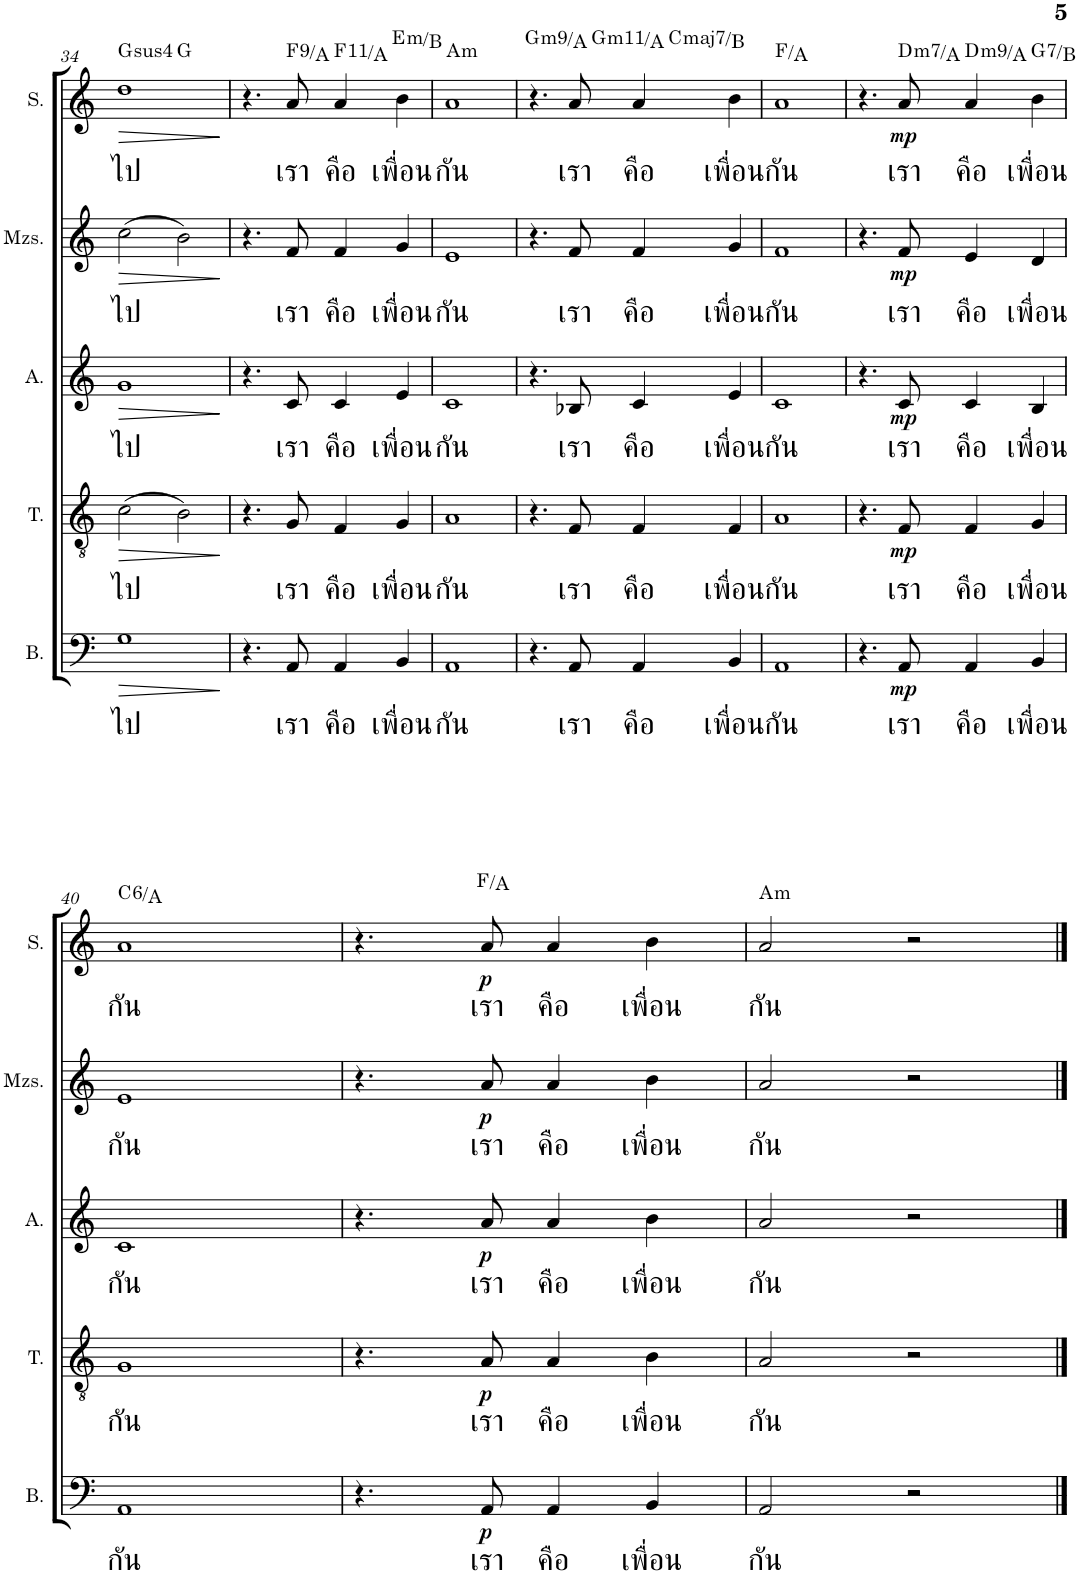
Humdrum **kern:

**kern	**text	**dynam	**kern	**text	**dynam	**kern	**text	**dynam	**kern	**text	**dynam	**kern	**text	**dynam	**harte
*part5	*part5	*part5	*part4	*part4	*part4	*part3	*part3	*part3	*part2	*part2	*part2	*part1	*part1	*part1	*part1
*staff5	*staff5	*staff5	*staff4	*staff4	*staff4	*staff3	*staff3	*staff3	*staff2	*staff2	*staff2	*staff1	*staff1	*staff1	*
*I"B.	*	*	*I"T.	*	*	*I"A.	*	*	*I"Mzs.	*	*	*I"S.	*	*	*
*I'B.	*	*	*I'T.	*	*	*I'A.	*	*	*I'Mzs.	*	*	*I'S.	*	*	*
!!LO:PB:g=z
*clefF4	*	*	*clefGv2	*	*	*clefG2	*	*	*clefG2	*	*	*clefG2	*	*	*
*k[]	*	*	*k[]	*	*	*k[]	*	*	*k[]	*	*	*k[]	*	*	*
*M4/4	*	*	*M4/4	*	*	*M4/4	*	*	*M4/4	*	*	*M4/4	*	*	*
*met(c)	*	*	*met(c)	*	*	*met(c)	*	*	*met(c)	*	*	*met(c)	*	*	*
=34	=34	=34	=34	=34	=34	=34	=34	=34	=34	=34	=34	=34	=34	=34	=34
!	!LO:LY:b	!LO:HP:b	!	!LO:LY:b	!LO:HP:b	!	!LO:LY:b	!LO:HP:b	!	!LO:LY:b	!LO:HP:b	!	!LO:LY:b	!LO:HP:b	!LO:H:kt=4
*	*	*	*	*	*	*	*	*	*	*	*	*^	*	*	*
1G	ไป	>	(2c\	ไป	>	1g	ไป	>	(2cc\	ไป	>	1dd	2ryy	ไป	>	G:sus4
.	.	.	2B\)	.	.	.	.	.	2b\)	.	.	.	2ryy	.	.	G:maj
.	.	]	.	.	]	.	.	]	.	.	]	.	.	.	]	.
*	*	*	*	*	*	*	*	*	*	*	*	*v	*v	*	*	*
=35	=35	=35	=35	=35	=35	=35	=35	=35	=35	=35	=35	=35	=35	=35	=35
4.r	.	.	4.r	.	.	4.r	.	.	4.r	.	.	4.r	.	.	.
!	!LO:LY:b	!	!	!LO:LY:b	!	!	!LO:LY:b	!	!	!LO:LY:b	!	!	!LO:LY:b	!	!LO:H:kt=9
8AA/	เรา	.	8G/	เรา	.	8c/	เรา	.	8f/	เรา	.	8a/	เรา	.	F:9/3
!	!LO:LY:b	!	!	!LO:LY:b	!	!	!LO:LY:b	!	!	!LO:LY:b	!	!	!LO:LY:b	!	!LO:H:kt=11
4AA/	คือ	.	4F/	คือ	.	4c/	คือ	.	4f/	คือ	.	4a/	คือ	.	F:9(11)/3
!	!LO:LY:b	!	!	!LO:LY:b	!	!	!LO:LY:b	!	!	!LO:LY:b	!	!	!LO:LY:b	!	!LO:H:kt=m
4BB/	เพื่อน	.	4G/	เพื่อน	.	4e/	เพื่อน	.	4g/	เพื่อน	.	4b\	เพื่อน	.	E:min/5
=36	=36	=36	=36	=36	=36	=36	=36	=36	=36	=36	=36	=36	=36	=36	=36
!	!LO:LY:b	!	!	!LO:LY:b	!	!	!LO:LY:b	!	!	!LO:LY:b	!	!	!LO:LY:b	!	!LO:H:kt=m
1AA	กัน	.	1A	กัน	.	1c	กัน	.	1e	กัน	.	1a	กัน	.	A:min
=37	=37	=37	=37	=37	=37	=37	=37	=37	=37	=37	=37	=37	=37	=37	=37
4.r	.	.	4.r	.	.	4.r	.	.	4.r	.	.	4.r	.	.	.
!	!LO:LY:b	!	!	!LO:LY:b	!	!	!LO:LY:b	!	!	!LO:LY:b	!	!	!LO:LY:b	!	!LO:H:kt=m9
8AA/	เรา	.	8F/	เรา	.	8B-X/	เรา	.	8f/	เรา	.	8a/	เรา	.	G:min9/2
!	!LO:LY:b	!	!	!LO:LY:b	!	!	!LO:LY:b	!	!	!LO:LY:b	!	!	!LO:LY:b	!	!LO:H:kt=m11
4AA/	คือ	.	4F/	คือ	.	4c/	คือ	.	4f/	คือ	.	4a/	คือ	.	G:min9(11)/2
!	!LO:LY:b	!	!	!LO:LY:b	!	!	!LO:LY:b	!	!	!LO:LY:b	!	!	!LO:LY:b	!	!LO:H:kt=maj7
4BB/	เพื่อน	.	4F/	เพื่อน	.	4e/	เพื่อน	.	4g/	เพื่อน	.	4b\	เพื่อน	.	C:maj7/7
=38	=38	=38	=38	=38	=38	=38	=38	=38	=38	=38	=38	=38	=38	=38	=38
!	!LO:LY:b	!	!	!LO:LY:b	!	!	!LO:LY:b	!	!	!LO:LY:b	!	!	!LO:LY:b	!	!
1AA	กัน	.	1A	กัน	.	1c	กัน	.	1f	กัน	.	1a	กัน	.	F:maj/3
=39	=39	=39	=39	=39	=39	=39	=39	=39	=39	=39	=39	=39	=39	=39	=39
4.r	.	.	4.r	.	.	4.r	.	.	4.r	.	.	4.r	.	.	.
!	!LO:LY:b	!LO:DY:b	!	!LO:LY:b	!LO:DY:b	!	!LO:LY:b	!LO:DY:b	!	!LO:LY:b	!LO:DY:b	!	!LO:LY:b	!LO:DY:b	!LO:H:kt=m7
8AA/	เรา	mp	8F/	เรา	mp	8c/	เรา	mp	8f/	เรา	mp	8a/	เรา	mp	D:min7/5
!	!LO:LY:b	!	!	!LO:LY:b	!	!	!LO:LY:b	!	!	!LO:LY:b	!	!	!LO:LY:b	!	!LO:H:kt=m9
4AA/	คือ	.	4F/	คือ	.	4c/	คือ	.	4e/	คือ	.	4a/	คือ	.	D:min9/5
!	!LO:LY:b	!	!	!LO:LY:b	!	!	!LO:LY:b	!	!	!LO:LY:b	!	!	!LO:LY:b	!	!LO:H:kt=7
4BB/	เพื่อน	.	4G/	เพื่อน	.	4B/	เพื่อน	.	4d/	เพื่อน	.	4b\	เพื่อน	.	G:7/3
!!LO:LB:g=z
=40	=40	=40	=40	=40	=40	=40	=40	=40	=40	=40	=40	=40	=40	=40	=40
!	!LO:LY:b	!	!	!LO:LY:b	!	!	!LO:LY:b	!	!	!LO:LY:b	!	!	!LO:LY:b	!	!LO:H:kt=6
1AA	กัน	.	1G	กัน	.	1c	กัน	.	1e	กัน	.	1a	กัน	.	C:maj6/6
=41	=41	=41	=41	=41	=41	=41	=41	=41	=41	=41	=41	=41	=41	=41	=41
4.r	.	.	4.r	.	.	4.r	.	.	4.r	.	.	4.r	.	.	.
!	!LO:LY:b	!LO:DY:b	!	!LO:LY:b	!LO:DY:b	!	!LO:LY:b	!LO:DY:b	!	!LO:LY:b	!LO:DY:b	!	!LO:LY:b	!LO:DY:b	!
8AA/	เรา	p	8A/	เรา	p	8a/	เรา	p	8a/	เรา	p	8a/	เรา	p	F:maj/3
!	!LO:LY:b	!	!	!LO:LY:b	!	!	!LO:LY:b	!	!	!LO:LY:b	!	!	!LO:LY:b	!	!
4AA/	คือ	.	4A/	คือ	.	4a/	คือ	.	4a/	คือ	.	4a/	คือ	.	.
!	!LO:LY:b	!	!	!LO:LY:b	!	!	!LO:LY:b	!	!	!LO:LY:b	!	!	!LO:LY:b	!	!
4BB/	เพื่อน	.	4B\	เพื่อน	.	4b\	เพื่อน	.	4b\	เพื่อน	.	4b\	เพื่อน	.	.
=42	=42	=42	=42	=42	=42	=42	=42	=42	=42	=42	=42	=42	=42	=42	=42
!	!LO:LY:b	!	!	!LO:LY:b	!	!	!LO:LY:b	!	!	!LO:LY:b	!	!	!LO:LY:b	!	!LO:H:kt=m
2AA/	กัน	.	2A/	กัน	.	2a/	กัน	.	2a/	กัน	.	2a/	กัน	.	A:min
2r	.	.	2r	.	.	2r	.	.	2r	.	.	2r	.	.	.
==	==	==	==	==	==	==	==	==	==	==	==	==	==	==	==
*-	*-	*-	*-	*-	*-	*-	*-	*-	*-	*-	*-	*-	*-	*-	*-
